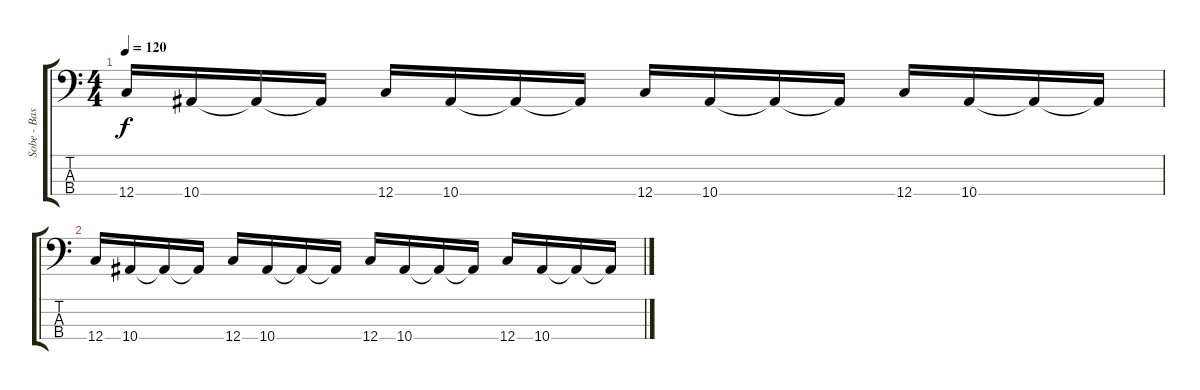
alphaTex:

\track ("Sobe - Bass Guitar" "Sobe - Bas") {instrument electricbassfinger}
\staff {score tabs}
\tuning (F2 C2 G1 C1) {hide}
\ts (4 4)
\tempo 120
\clef f4
\ks c
12.4.16{dy f} 10.4.16 10.4{t}.16 10.4{t}.16 12.4.16 10.4.16 10.4{t}.16 10.4{t}.16 12.4.16 10.4.16 10.4{t}.16 10.4{t}.16 12.4.16 10.4.16 10.4{t}.16 10.4{t}.16 |
12.4.16 10.4.16 10.4{t}.16 10.4{t}.16 12.4.16 10.4.16 10.4{t}.16 10.4{t}.16 12.4.16 10.4.16 10.4{t}.16 10.4{t}.16 12.4.16 10.4.16 10.4{t}.16 10.4{t}.16
